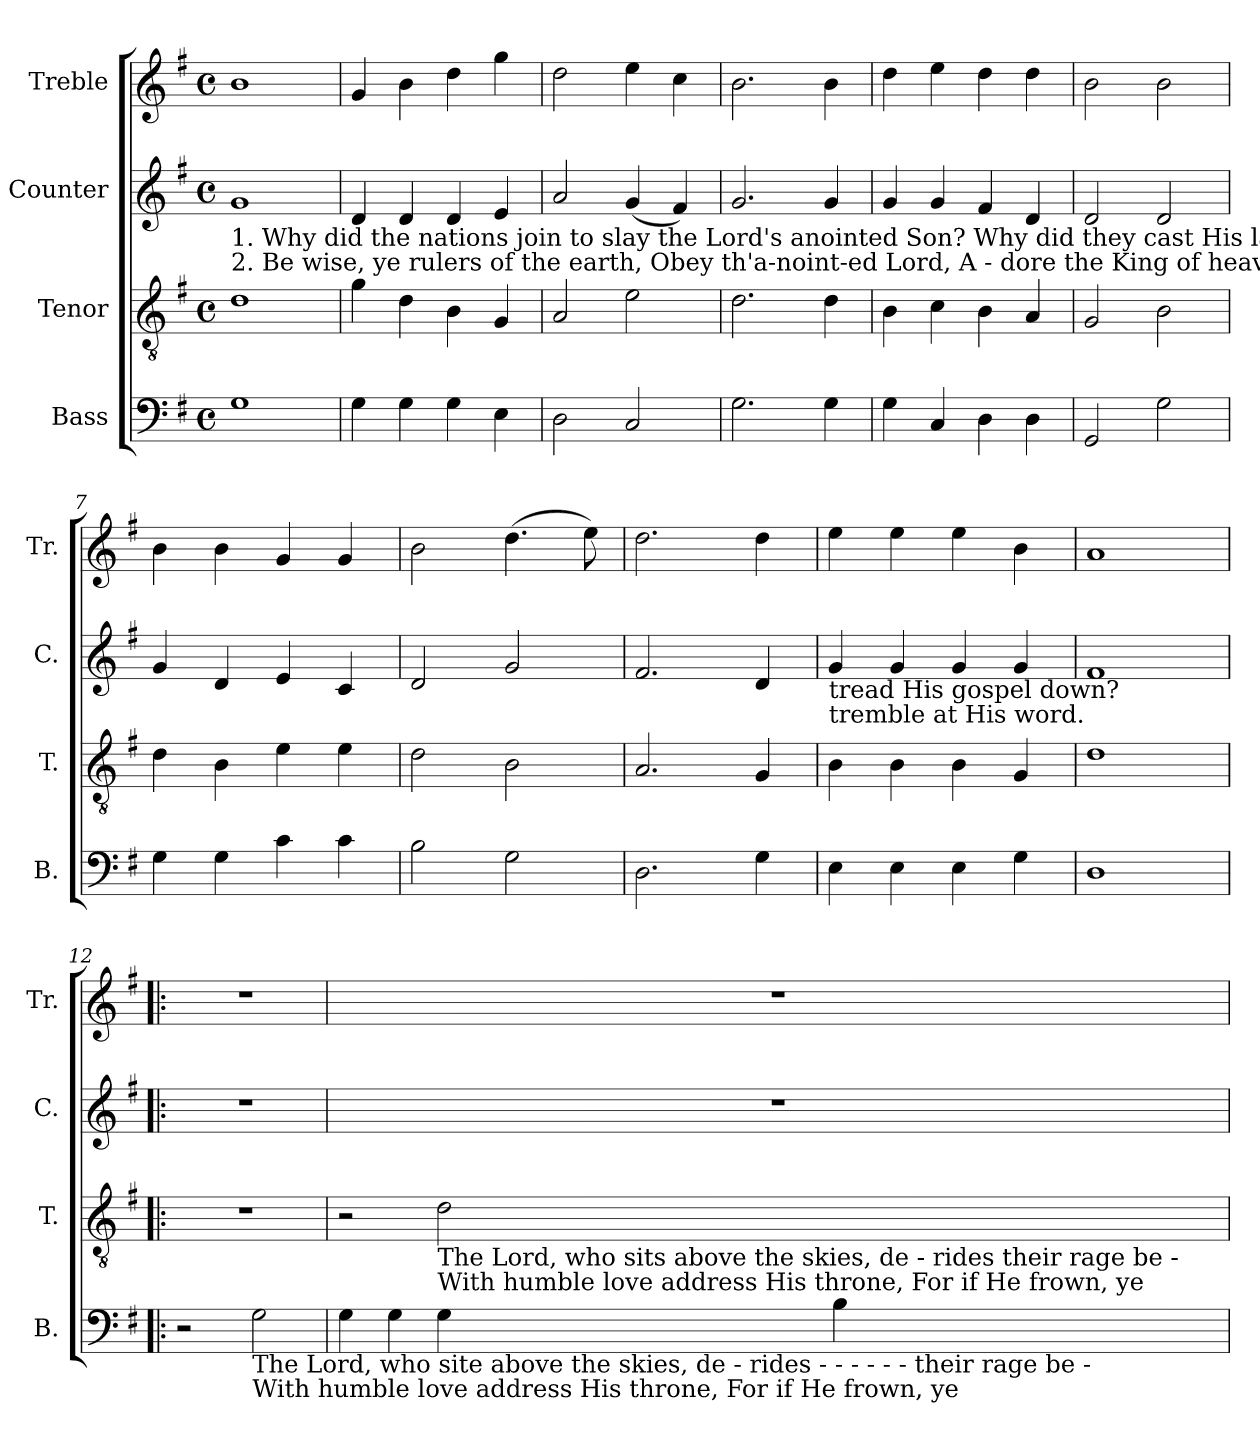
**kern	**kern	**kern	**kern
*part4	*part3	*part2	*part1
*staff4	*staff3	*staff2	*staff1
*I"Bass	*I"Tenor	*I"Counter	*I"Treble
*I'B.	*I'T.	*I'C.	*I'Tr.
*clefF4	*clefGv2	*clefG2	*clefG2
*k[f#]	*k[f#]	*k[f#]	*k[f#]
*M4/4	*M4/4	*M4/4	*M4/4
*met(c)	*met(c)	*met(c)	*met(c)
=1	=1	=1	=1
!	!	!LO:TX:b:t=1. Why  did  the nations  join  to        slay   the Lord's anointed Son? Why did they cast His laws a   -  way,  and	!
!	!	!LO:TX:b:t=2.  Be     wise, ye  rulers  of     the     earth,  Obey th'a-noint-ed  Lord, A  -  dore the King of heavenly  birth, and	!
1G	1d	1g	1b
=2	=2	=2	=2
4G\	4g\	4d/	4g/
4G\	4d\	4d/	4b\
4G\	4B\	4d/	4dd\
4E\	4G/	4e/	4gg\
=3	=3	=3	=3
2D\	2A/	2a/	2dd\
2C/	2e\	(4g/	4ee\
.	.	4f#/)	4cc\
=4	=4	=4	=4
2.G\	2.d\	2.g/	2.b\
4G\	4d\	4g/	4b\
=5	=5	=5	=5
4G\	4B\	4g/	4dd\
4C/	4c\	4g/	4ee\
4D\	4B\	4f#/	4dd\
4D\	4A/	4d/	4dd\
=6	=6	=6	=6
2GG/	2G/	2d/	2b\
2G\	2B\	2d/	2b\
=7	=7	=7	=7
4G\	4d\	4g/	4b\
4G\	4B\	4d/	4b\
4c\	4e\	4e/	4g/
4c\	4e\	4c/	4g/
=8	=8	=8	=8
2B\	2d\	2d/	2b\
2G\	2B\	2g/	(4.dd\
.	.	.	8ee\)
=9	=9	=9	=9
2.D\	2.A/	2.f#/	2.dd\
4G\	4G/	4d/	4dd\
=10	=10	=10	=10
!	!	!LO:TX:b:t=tread His gospel down?	!
!	!	!LO:TX:b:t=tremble at His  word.	!
4E\	4B\	4g/	4ee\
4E\	4B\	4g/	4ee\
4E\	4B\	4g/	4ee\
4G\	4G/	4g/	4b\
=11	=11	=11	=11
1D	1d	1f#	1a
=12!|:	=12!|:	=12!|:	=12!|:
2r	1r	1r	1r
!LO:TX:b:t=The Lord, who site above the skies,        de  -    rides  -  -  -  -  -  -      their  rage             be -	!	!	!
!LO:TX:b:t=With humble love address His throne,   For      if                                He    frown,         ye	!	!	!
2G\	.	.	.
=13	=13	=13	=13
4G\	2r	1r	1r
4G\	.	.	.
!	!LO:TX:b:t=The   Lord, who sits above the skies,          de  -    rides    their    rage      be  -	!	!
!	!LO:TX:b:t=With    humble love address His throne,    For       if           He    frown,   ye	!	!
4G\	2d\	.	.
4B\	.	.	.
=	=	=	=
*-	*-	*-	*-
